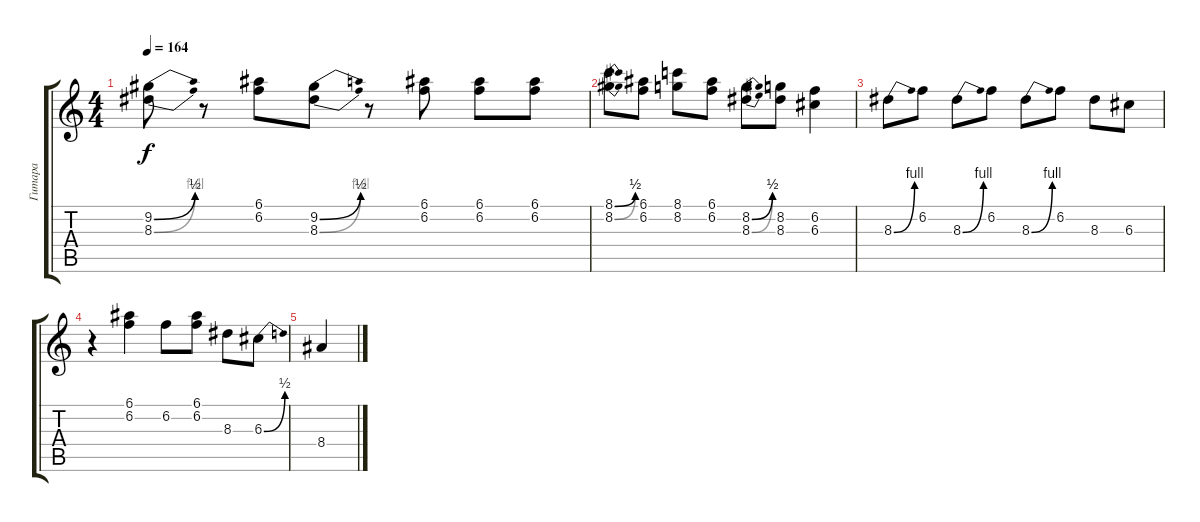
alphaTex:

\track ("Гитара" "Гитара") {instrument distortionguitar}
\staff {score tabs}
\tuning (E4 B3 G3 D3 A2 E2) {hide}
\ts (4 4)
\tempo 164
\clef g2
\ks c
(9.2{be (bend 0 0 60 2)} 8.3{be (bend 0 0 60 4)}).8{dy f} r.8 (6.1 6.2).8 (9.2{be (bend 0 0 60 2)} 8.3{be (bend 0 0 60 4)}).8 r.8 (6.1 6.2).8 (6.1 6.2).8 (6.1 6.2).8 |
(8.1{be (bend 0 0 60 2)} 8.2{be (bend 0 0 60 2)}).8 (6.1 6.2).8 (8.1 8.2).8 (6.1 6.2).8 (8.2{be (bend 0 0 60 2)} 8.3{be (bend 0 0 60 2)}).8 (8.2 8.3).8 (6.2 6.3).4 |
8.3{be (bend 0 0 60 4)}.8 6.2.8 8.3{be (bend 0 0 60 4)}.8 6.2.8 8.3{be (bend 0 0 60 4)}.8 6.2.8 8.3.8 6.3.8 |
r.4 (6.1 6.2).4 6.2.8 (6.1 6.2).8 8.3.8 6.3{be (bend 0 0 60 2)}.8 |
8.4.4
